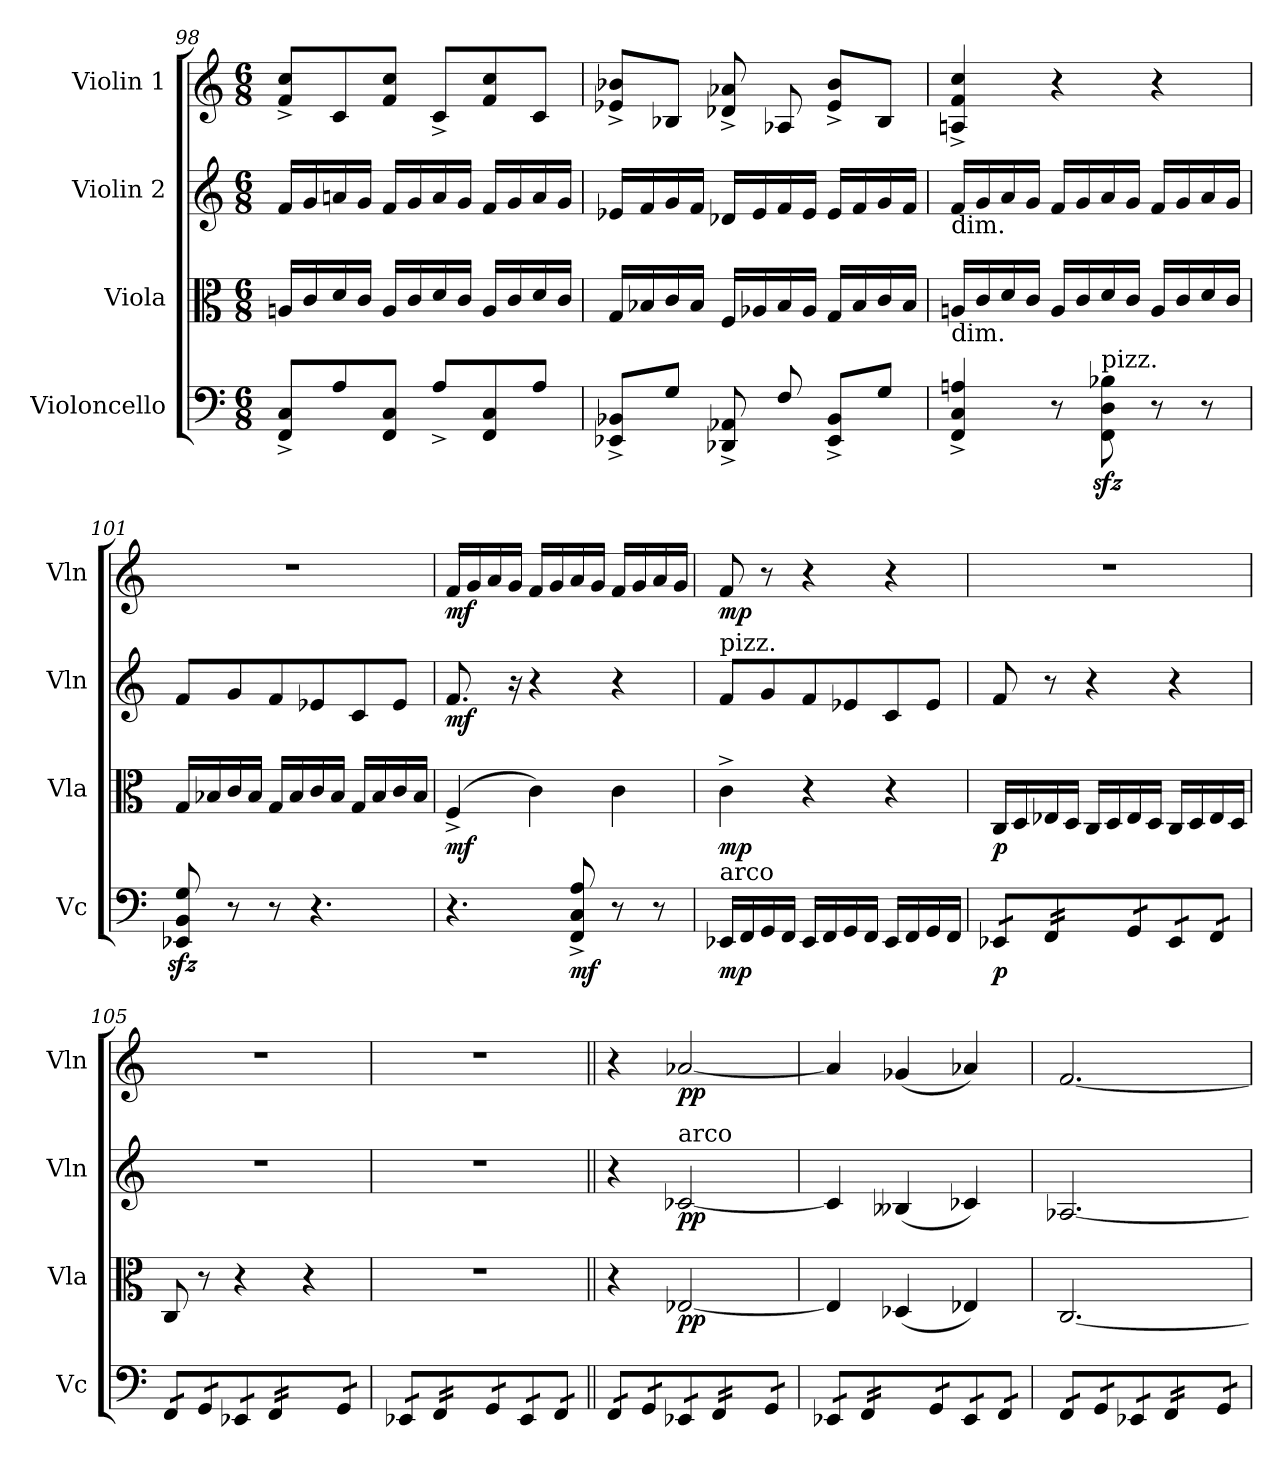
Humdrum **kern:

**kern	**dynam	**kern	**dynam	**kern	**dynam	**kern	**dynam
*part4	*part4	*part3	*part3	*part2	*part2	*part1	*part1
*staff4	*staff4	*staff3	*staff3	*staff2	*staff2	*staff1	*staff1
*I"Violoncello	*	*I"Viola	*	*I"Violin 2	*	*I"Violin 1	*
*I'Vc	*	*I'Vla	*	*I'Vln	*	*I'Vln	*
*clefF4	*	*clefC3	*	*clefG2	*	*clefG2	*
*k[]	*	*k[]	*	*k[]	*	*k[]	*
*M6/8	*	*M6/8	*	*M6/8	*	*M6/8	*
=98	=98	=98	=98	=98	=98	=98	=98
8FF/^ 8C/^L	.	16An/LL	.	16f/LL	.	8f/^ 8cc/^L	.
.	.	16c/	.	16g/	.	.	.
8A/	.	16d/	.	16an/	.	8c/	.
.	.	16c/JJ	.	16g/JJ	.	.	.
8FF/ 8C/J	.	16A/LL	.	16f/LL	.	8f/ 8cc/J	.
.	.	16c/	.	16g/	.	.	.
8A^/L	.	16d/	.	16a/	.	8c^/L	.
.	.	16c/JJ	.	16g/JJ	.	.	.
8FF/ 8C/	.	16A/LL	.	16f/LL	.	8f/ 8cc/	.
.	.	16c/	.	16g/	.	.	.
8A/J	.	16d/	.	16a/	.	8c/J	.
.	.	16c/JJ	.	16g/JJ	.	.	.
=99	=99	=99	=99	=99	=99	=99	=99
8EE-X/^ 8BB-X/^L	.	16G/LL	.	16e-X/LL	.	8e-X/^ 8b-X/^L	.
.	.	16B-X/	.	16f/	.	.	.
8G/J	.	16c/	.	16g/	.	8B-X/J	.
.	.	16B-/JJ	.	16f/JJ	.	.	.
8DD-X/^ 8AA-X/^	.	16F/LL	.	16d-X/LL	.	8d-X/^ 8a-X/^	.
.	.	16A-X/	.	16e-/	.	.	.
8F/	.	16B-/	.	16f/	.	8A-X/	.
.	.	16A-/JJ	.	16e-/JJ	.	.	.
8EE-/^ 8BB-/^L	.	16G/LL	.	16e-/LL	.	8e-/^ 8b-/^L	.
.	.	16B-/	.	16f/	.	.	.
8G/J	.	16c/	.	16g/	.	8B-/J	.
.	.	16B-/JJ	.	16f/JJ	.	.	.
=100	=100	=100	=100	=100	=100	=100	=100
!	!	!	!	!LO:TX:b:t=dim.	!	!	!
!	!	!LO:TX:b:t=dim.	!	!	!	!	!
4FF/^ 4C/^ 4An/^	.	16An/LL	.	16f/LL	.	4An/^ 4f/^ 4cc/^	.
.	.	16c/	.	16g/	.	.	.
.	.	16d/	.	16a/	.	.	.
.	.	16c/JJ	.	16g/JJ	.	.	.
8r	.	16A/LL	.	16f/LL	.	4r	.
.	.	16c/	.	16g/	.	.	.
!LO:TX:a:t=pizz.	!	!	!	!	!	!	!
8FF\zz< 8D\zz< 8B-X\zz<	.	16d/	.	16a/	.	.	.
.	.	16c/JJ	.	16g/JJ	.	.	.
8r	.	16A/LL	.	16f/LL	.	4r	.
.	.	16c/	.	16g/	.	.	.
8r	.	16d/	.	16a/	.	.	.
.	.	16c/JJ	.	16g/JJ	.	.	.
=101	=101	=101	=101	=101	=101	=101	=101
8EE-X/zz< 8BB/zz< 8G/zz<	.	16G/LL	.	8f/L	.	2.r	.
.	.	16B-X/	.	.	.	.	.
8r	.	16c/	.	8g/	.	.	.
.	.	16B-/JJ	.	.	.	.	.
8r	.	16G/LL	.	8f/	.	.	.
.	.	16B-/	.	.	.	.	.
4.r	.	16c/	.	8e-X/	.	.	.
.	.	16B-/JJ	.	.	.	.	.
.	.	16G/LL	.	8c/	.	.	.
.	.	16B-/	.	.	.	.	.
.	.	16c/	.	8e-/J	.	.	.
.	.	16B-/JJ	.	.	.	.	.
=102	=102	=102	=102	=102	=102	=102	=102
!	!	!	!LO:DY:b	!	!LO:DY:b	!	!LO:DY:b
4.r	.	(>4F^/	mf	8.f/	mf	16f/LL	mf
.	.	.	.	.	.	16g/	.
.	.	.	.	.	.	16a/	.
.	.	.	.	16r	.	16g/JJ	.
.	.	4c\)	.	4r	.	16f/LL	.
.	.	.	.	.	.	16g/	.
!	!LO:DY:b	!	!	!	!	!	!
8FF/^ 8C/^ 8A/^	mf	.	.	.	.	16a/	.
.	.	.	.	.	.	16g/JJ	.
8r	.	4c\	.	4r	.	16f/LL	.
.	.	.	.	.	.	16g/	.
8r	.	.	.	.	.	16a/	.
.	.	.	.	.	.	16g/JJ	.
=103	=103	=103	=103	=103	=103	=103	=103
!	!	!	!	!LO:TX:a:t=pizz.	!	!	!
!LO:TX:a:t=arco	!	!	!	!	!	!	!
!	!LO:DY:b	!	!LO:DY:b	!	!LO:DY:b	!	!
!	!	!	!	!	!LO:DY:n=1:b	!	!LO:DY:b
16EE-X/LL	mp	4c^\	mp	8f/L	mp other-dynamics	8f/	mp
16FF/	.	.	.	.	.	.	.
16GG/	.	.	.	8g/	.	8r	.
16FF/JJ	.	.	.	.	.	.	.
16EE-/LL	.	4r	.	8f/	.	4r	.
16FF/	.	.	.	.	.	.	.
16GG/	.	.	.	8e-X/	.	.	.
16FF/JJ	.	.	.	.	.	.	.
16EE-/LL	.	4r	.	8c/	.	4r	.
16FF/	.	.	.	.	.	.	.
16GG/	.	.	.	8e-/J	.	.	.
16FF/JJ	.	.	.	.	.	.	.
=104	=104	=104	=104	=104	=104	=104	=104
!	!LO:DY:b	!	!LO:DY:b	!	!	!	!
*tremolo	*	*	*	*	*	*	*
16EE-X/LL	p	16C/LL	p	8f/	.	2.r	.
16EE-X/	.	16D/	.	.	.	.	.
16FF/	.	16E-X/	.	8r	.	.	.
16FF/	.	16D/JJ	.	.	.	.	.
16FF/	.	16C/LL	.	4r	.	.	.
16FF/	.	16D/	.	.	.	.	.
16GG/	.	16E-/	.	.	.	.	.
16GG/	.	16D/JJ	.	.	.	.	.
16EE-/	.	16C/LL	.	4r	.	.	.
16EE-/	.	16D/	.	.	.	.	.
16FF/	.	16E-/	.	.	.	.	.
16FF/JJ	.	16D/JJ	.	.	.	.	.
=105	=105	=105	=105	=105	=105	=105	=105
16FF/LL	.	8C/	.	2.r	.	2.r	.
16FF/	.	.	.	.	.	.	.
16GG/	.	8r	.	.	.	.	.
16GG/	.	.	.	.	.	.	.
16EE-X/	.	4r	.	.	.	.	.
16EE-X/	.	.	.	.	.	.	.
16FF/	.	.	.	.	.	.	.
16FF/	.	.	.	.	.	.	.
16FF/	.	4r	.	.	.	.	.
16FF/	.	.	.	.	.	.	.
16GG/	.	.	.	.	.	.	.
16GG/JJ	.	.	.	.	.	.	.
=106	=106	=106	=106	=106	=106	=106	=106
16EE-X/LL	.	2.r	.	2.r	.	2.r	.
16EE-X/	.	.	.	.	.	.	.
16FF/	.	.	.	.	.	.	.
16FF/	.	.	.	.	.	.	.
16FF/	.	.	.	.	.	.	.
16FF/	.	.	.	.	.	.	.
16GG/	.	.	.	.	.	.	.
16GG/	.	.	.	.	.	.	.
16EE-/	.	.	.	.	.	.	.
16EE-/	.	.	.	.	.	.	.
16FF/	.	.	.	.	.	.	.
16FF/JJ	.	.	.	.	.	.	.
=107||	=107||	=107||	=107||	=107||	=107||	=107||	=107||
16FF/LL	.	4r	.	4r	.	4r	.
16FF/	.	.	.	.	.	.	.
16GG/	.	.	.	.	.	.	.
16GG/	.	.	.	.	.	.	.
!	!	!	!	!LO:TX:a:t=arco	!	!	!
!	!	!	!LO:DY:b	!	!LO:DY:b	!	!LO:DY:b
16EE-X/	.	[2E-X/	pp	[2c-X/	pp	[2a-X/	pp
16EE-X/	.	.	.	.	.	.	.
16FF/	.	.	.	.	.	.	.
16FF/	.	.	.	.	.	.	.
16FF/	.	.	.	.	.	.	.
16FF/	.	.	.	.	.	.	.
16GG/	.	.	.	.	.	.	.
16GG/JJ	.	.	.	.	.	.	.
=108	=108	=108	=108	=108	=108	=108	=108
16EE-X/LL	.	4E-/]	.	4c-/]	.	4a-/]	.
16EE-X/	.	.	.	.	.	.	.
16FF/	.	.	.	.	.	.	.
16FF/	.	.	.	.	.	.	.
16FF/	.	(<4D-X/	.	(<4B--X/	.	(<4g-X/	.
16FF/	.	.	.	.	.	.	.
16GG/	.	.	.	.	.	.	.
16GG/	.	.	.	.	.	.	.
16EE-/	.	4E-X/)	.	4c-X/)	.	4a-X/)	.
16EE-/	.	.	.	.	.	.	.
16FF/	.	.	.	.	.	.	.
16FF/JJ	.	.	.	.	.	.	.
=109	=109	=109	=109	=109	=109	=109	=109
16FF/LL	.	[2.C/	.	[2.A-X/	.	[2.f/	.
16FF/	.	.	.	.	.	.	.
16GG/	.	.	.	.	.	.	.
16GG/	.	.	.	.	.	.	.
16EE-X/	.	.	.	.	.	.	.
16EE-X/	.	.	.	.	.	.	.
16FF/	.	.	.	.	.	.	.
16FF/	.	.	.	.	.	.	.
16FF/	.	.	.	.	.	.	.
16FF/	.	.	.	.	.	.	.
16GG/	.	.	.	.	.	.	.
16GG/JJ	.	.	.	.	.	.	.
*Xtremolo	*	*	*	*	*	*	*
=	=	=	=	=	=	=	=
*-	*-	*-	*-	*-	*-	*-	*-
